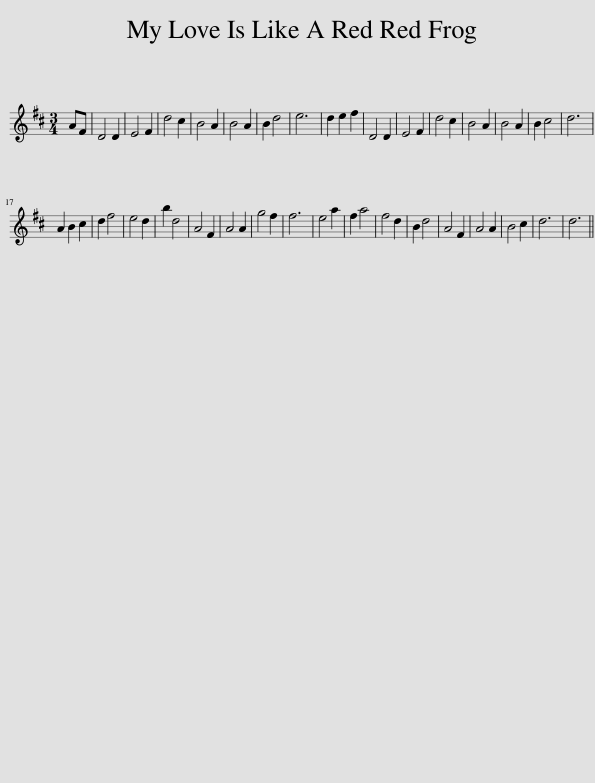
X:1
L:1/8
M:3/4
I:linebreak $
K:D
V:1 treble
V:1
 AF | D4 D2 | E4 F2 | d4 c2 | B4 A2 | %5
 B4 A2 | B2 d4 | e6 | d2 e2 f2 | D4 D2 | %10
 E4 F2 | d4 c2 | B4 A2 | B4 A2 | B2 c4 | %15
 d6 |$ A2 B2 c2 | d2 f4 | e4 d2 | b2 d4 | %20
 A4 F2 | A4 A2 | g4 f2 | f6 | e4 a2 | %25
 f2 a4 | f4 d2 | B2 d4 | A4 F2 | A4 A2 | %30
 B4 c2 | d6 | d6 || %33
